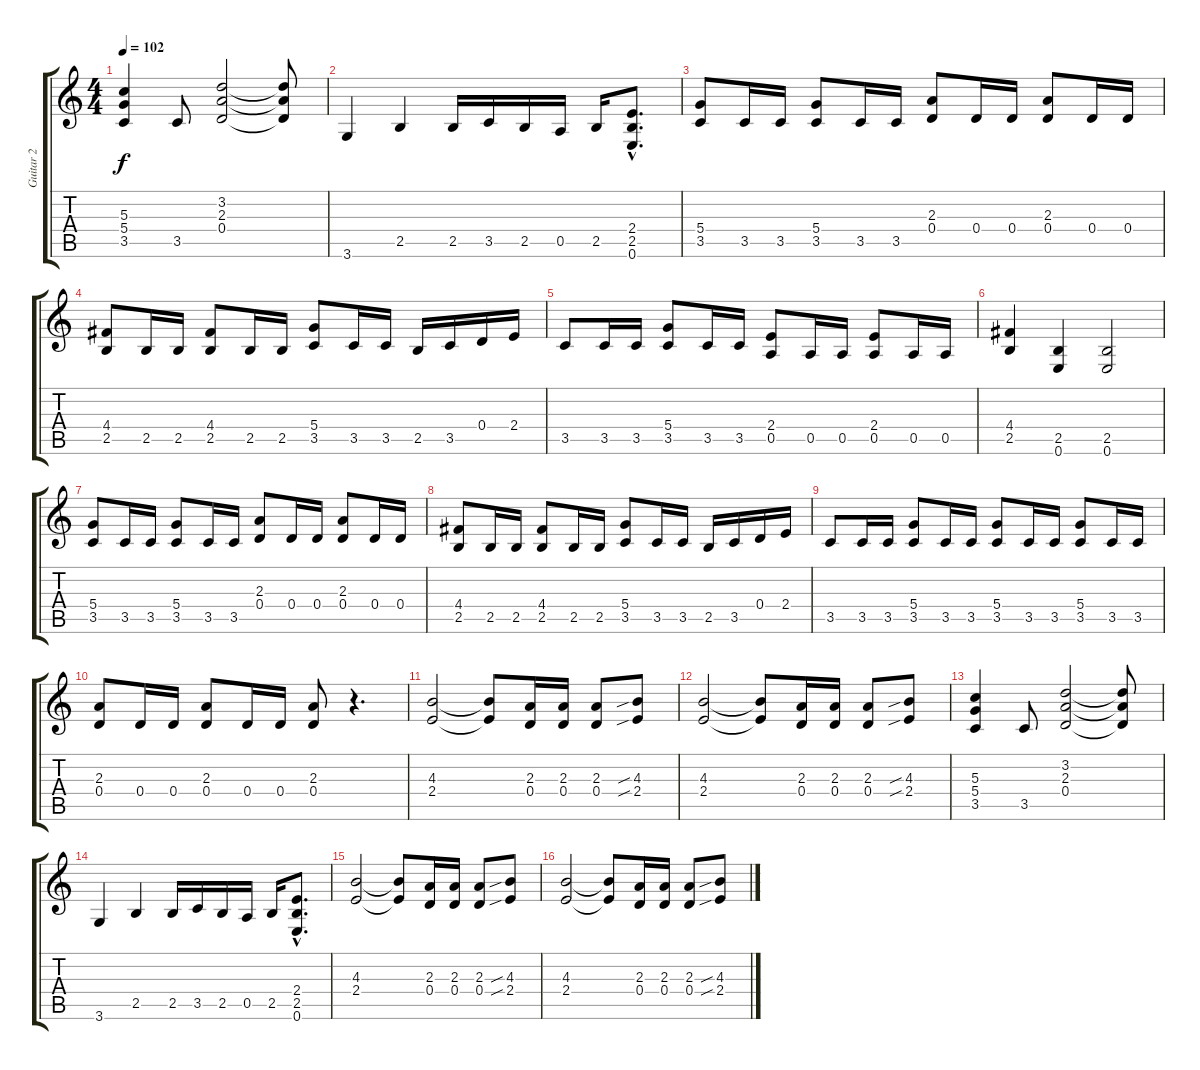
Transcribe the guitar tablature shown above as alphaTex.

\track ("Guitar 2" "Guitar 2") {instrument distortionguitar}
\staff {score tabs}
\tuning (E4 B3 G3 D3 A2 E2) {hide}
\ts (4 4)
\tempo 102
\clef g2
\ks c
(5.3 5.4 3.5).4{dy f} 3.5.8 (3.2 2.3 0.4).2 (3.2{t} 2.3{t} 0.4{t}).8 |
3.6.4 2.5.4 2.5.16 3.5.16 2.5.16 0.5.16 2.5.16 (2.4{hac} 2.5{hac} 0.6{hac}).8{d} |
(5.4 3.5).8 3.5.16 3.5.16 (5.4 3.5).8 3.5.16 3.5.16 (2.3 0.4).8 0.4.16 0.4.16 (2.3 0.4).8 0.4.16 0.4.16 |
(4.4 2.5).8 2.5.16 2.5.16 (4.4 2.5).8 2.5.16 2.5.16 (5.4 3.5).8 3.5.16 3.5.16 2.5.16 3.5.16 0.4.16 2.4.16 |
3.5.8 3.5.16 3.5.16 (5.4 3.5).8 3.5.16 3.5.16 (2.4 0.5).8 0.5.16 0.5.16 (2.4 0.5).8 0.5.16 0.5.16 |
(4.4 2.5).4 (2.5 0.6).4 (2.5 0.6).2 |
(5.4 3.5).8 3.5.16 3.5.16 (5.4 3.5).8 3.5.16 3.5.16 (2.3 0.4).8 0.4.16 0.4.16 (2.3 0.4).8 0.4.16 0.4.16 |
(4.4 2.5).8 2.5.16 2.5.16 (4.4 2.5).8 2.5.16 2.5.16 (5.4 3.5).8 3.5.16 3.5.16 2.5.16 3.5.16 0.4.16 2.4.16 |
3.5.8 3.5.16 3.5.16 (5.4 3.5).8 3.5.16 3.5.16 (5.4 3.5).8 3.5.16 3.5.16 (5.4 3.5).8 3.5.16 3.5.16 |
(2.3 0.4).8 0.4.16 0.4.16 (2.3 0.4).8 0.4.16 0.4.16 (2.3 0.4).8 r.4{d} |
(4.3 2.4).2 (4.3{t} 2.4{t}).8 (2.3 0.4).16 (2.3 0.4).16 (2.3 0.4).8 (4.3{sib} 2.4{sib}).8 |
(4.3 2.4).2 (4.3{t} 2.4{t}).8 (2.3 0.4).16 (2.3 0.4).16 (2.3 0.4).8 (4.3{sib} 2.4{sib}).8 |
(5.3 5.4 3.5).4 3.5.8 (3.2 2.3 0.4).2 (3.2{t} 2.3{t} 0.4{t}).8 |
3.6.4 2.5.4 2.5.16 3.5.16 2.5.16 0.5.16 2.5.16 (2.4{hac} 2.5{hac} 0.6{hac}).8{d} |
(4.3 2.4).2 (4.3{t} 2.4{t}).8 (2.3 0.4).16 (2.3 0.4).16 (2.3 0.4).8 (4.3{sib} 2.4{sib}).8 |
(4.3 2.4).2 (4.3{t} 2.4{t}).8 (2.3 0.4).16 (2.3 0.4).16 (2.3 0.4).8 (4.3{sib} 2.4{sib}).8
